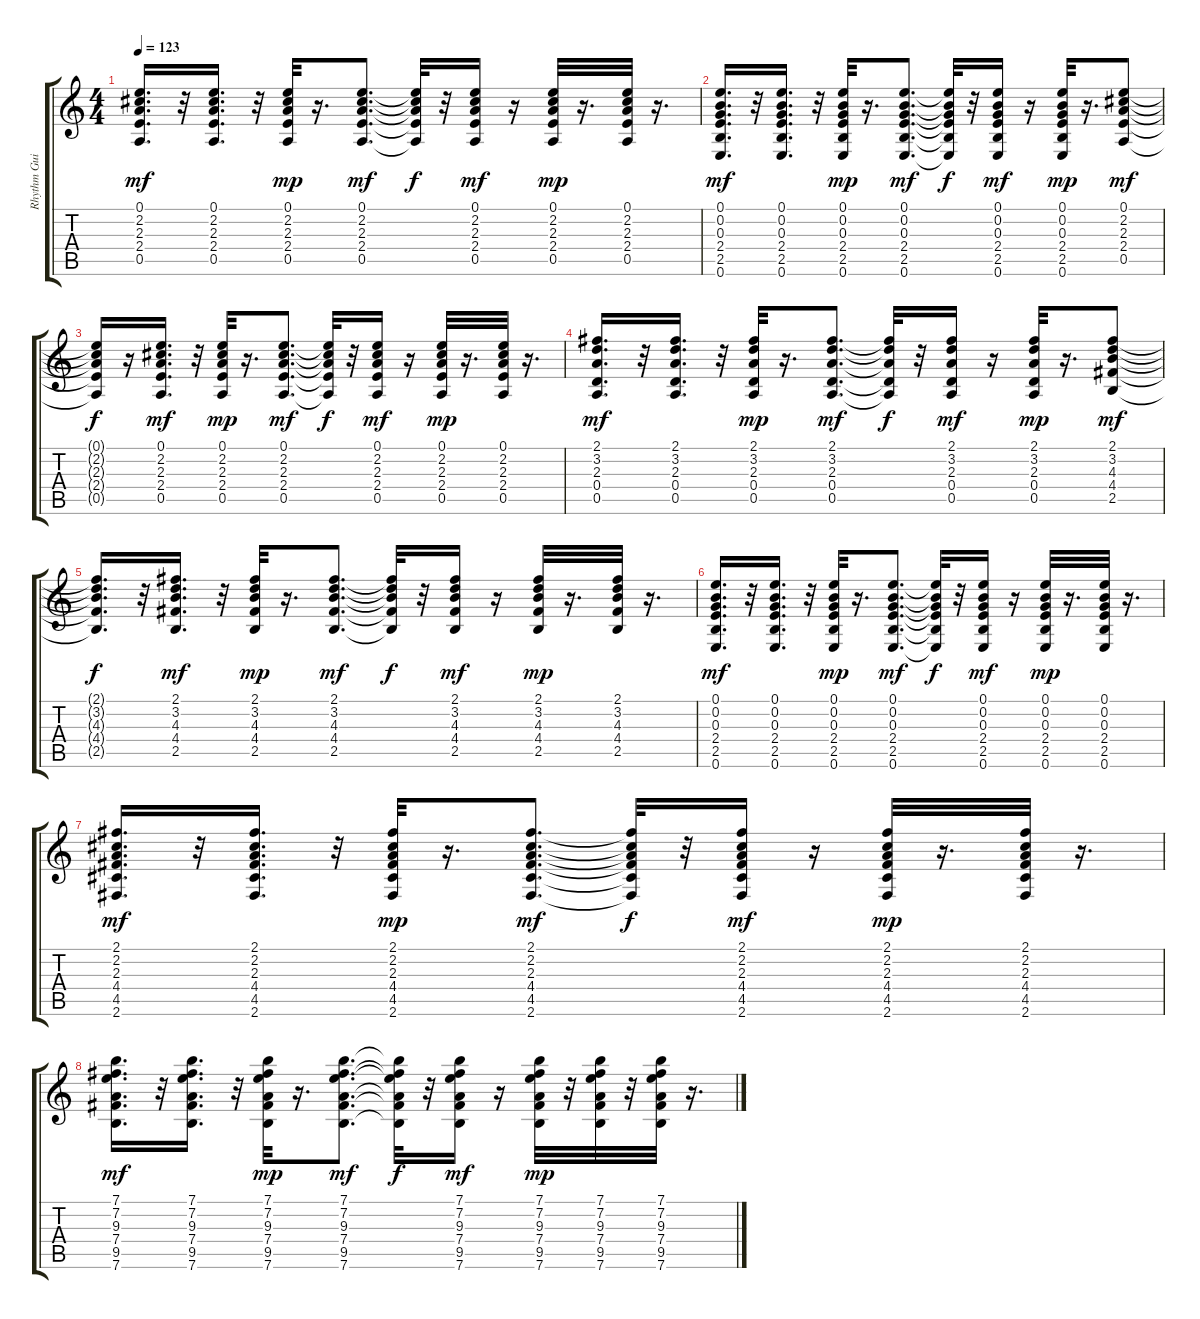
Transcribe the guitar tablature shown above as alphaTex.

\track ("Rhythm Guitar" "Rhythm Gui") {instrument acousticguitarsteel}
\staff {score tabs}
\tuning (E4 B3 G3 D3 A2 E2) {hide}
\ts (4 4)
\tempo 123
\clef g2
\ks c
(0.1 2.2 2.3 2.4 0.5).16{d dy mf} r.32 (0.1 2.2 2.3 2.4 0.5).16{d} r.32 (0.1 2.2 2.3 2.4 0.5).32{dy mp} r.16{d} (0.1 2.2 2.3 2.4 0.5).8{d dy mf} (0.1{t} 2.2{t} 2.3{t} 2.4{t} 0.5{t}).32{dy f} r.32 (0.1 2.2 2.3 2.4 0.5).16{dy mf} r.16 (0.1 2.2 2.3 2.4 0.5).32{dy mp} r.16{d} (0.1 2.2 2.3 2.4 0.5).32 r.16{d} |
(0.1 0.2 0.3 2.4 2.5 0.6).16{d dy mf} r.32 (0.1 0.2 0.3 2.4 2.5 0.6).16{d} r.32 (0.1 0.2 0.3 2.4 2.5 0.6).32{dy mp} r.16{d} (0.1 0.2 0.3 2.4 2.5 0.6).8{d dy mf} (0.1{t} 0.2{t} 0.3{t} 2.4{t} 2.5{t} 0.6{t}).32{dy f} r.32 (0.1 0.2 0.3 2.4 2.5 0.6).16{dy mf} r.16 (0.1 0.2 0.3 2.4 2.5 0.6).32{dy mp} r.16{d} (0.1 2.2 2.3 2.4 0.5).8{dy mf} |
(0.1{t} 2.2{t} 2.3{t} 2.4{t} 0.5{t}).16{dy f} r.16 (0.1 2.2 2.3 2.4 0.5).16{d dy mf} r.32 (0.1 2.2 2.3 2.4 0.5).32{dy mp} r.16{d} (0.1 2.2 2.3 2.4 0.5).8{d dy mf} (0.1{t} 2.2{t} 2.3{t} 2.4{t} 0.5{t}).32{dy f} r.32 (0.1 2.2 2.3 2.4 0.5).16{dy mf} r.16 (0.1 2.2 2.3 2.4 0.5).32{dy mp} r.16{d} (0.1 2.2 2.3 2.4 0.5).32 r.16{d} |
(2.1 3.2 2.3 0.4 0.5).16{d dy mf} r.32 (2.1 3.2 2.3 0.4 0.5).16{d} r.32 (2.1 3.2 2.3 0.4 0.5).32{dy mp} r.16{d} (2.1 3.2 2.3 0.4 0.5).8{d dy mf} (2.1{t} 3.2{t} 2.3{t} 0.4{t} 0.5{t}).32{dy f} r.32 (2.1 3.2 2.3 0.4 0.5).16{dy mf} r.16 (2.1 3.2 2.3 0.4 0.5).32{dy mp} r.16{d} (2.1 3.2 4.3 4.4 2.5).8{dy mf} |
(2.1{t} 3.2{t} 4.3{t} 4.4{t} 2.5{t}).16{d dy f} r.32 (2.1 3.2 4.3 4.4 2.5).16{d dy mf} r.32 (2.1 3.2 4.3 4.4 2.5).32{dy mp} r.16{d} (2.1 3.2 4.3 4.4 2.5).8{d dy mf} (2.1{t} 3.2{t} 4.3{t} 4.4{t} 2.5{t}).32{dy f} r.32 (2.1 3.2 4.3 4.4 2.5).16{dy mf} r.16 (2.1 3.2 4.3 4.4 2.5).32{dy mp} r.16{d} (2.1 3.2 4.3 4.4 2.5).32 r.16{d} |
(0.1 0.2 0.3 2.4 2.5 0.6).16{d dy mf} r.32 (0.1 0.2 0.3 2.4 2.5 0.6).16{d} r.32 (0.1 0.2 0.3 2.4 2.5 0.6).32{dy mp} r.16{d} (0.1 0.2 0.3 2.4 2.5 0.6).8{d dy mf} (0.1{t} 0.2{t} 0.3{t} 2.4{t} 2.5{t} 0.6{t}).32{dy f} r.32 (0.1 0.2 0.3 2.4 2.5 0.6).16{dy mf} r.16 (0.1 0.2 0.3 2.4 2.5 0.6).32{dy mp} r.16{d} (0.1 0.2 0.3 2.4 2.5 0.6).32 r.16{d} |
(2.1 2.2 2.3 4.4 4.5 2.6).16{d dy mf} r.32 (2.1 2.2 2.3 4.4 4.5 2.6).16{d} r.32 (2.1 2.2 2.3 4.4 4.5 2.6).32{dy mp} r.16{d} (2.1 2.2 2.3 4.4 4.5 2.6).8{d dy mf} (2.1{t} 2.2{t} 2.3{t} 4.4{t} 4.5{t} 2.6{t}).32{dy f} r.32 (2.1 2.2 2.3 4.4 4.5 2.6).16{dy mf} r.16 (2.1 2.2 2.3 4.4 4.5 2.6).32{dy mp} r.16{d} (2.1 2.2 2.3 4.4 4.5 2.6).32 r.16{d} |
(7.1 7.2 9.3 7.4 9.5 7.6).16{d dy mf} r.32 (7.1 7.2 9.3 7.4 9.5 7.6).16{d} r.32 (7.1 7.2 9.3 7.4 9.5 7.6).32{dy mp} r.16{d} (7.1 7.2 9.3 7.4 9.5 7.6).8{d dy mf} (7.1{t} 7.2{t} 9.3{t} 7.4{t} 9.5{t} 7.6{t}).32{dy f} r.32 (7.1 7.2 9.3 7.4 9.5 7.6).16{dy mf} r.16 (7.1 7.2 9.3 7.4 9.5 7.6).32{dy mp} r.32 (7.1 7.2 9.3 7.4 9.5 7.6).32 r.32 (7.1 7.2 9.3 7.4 9.5 7.6).32 r.16{d}
